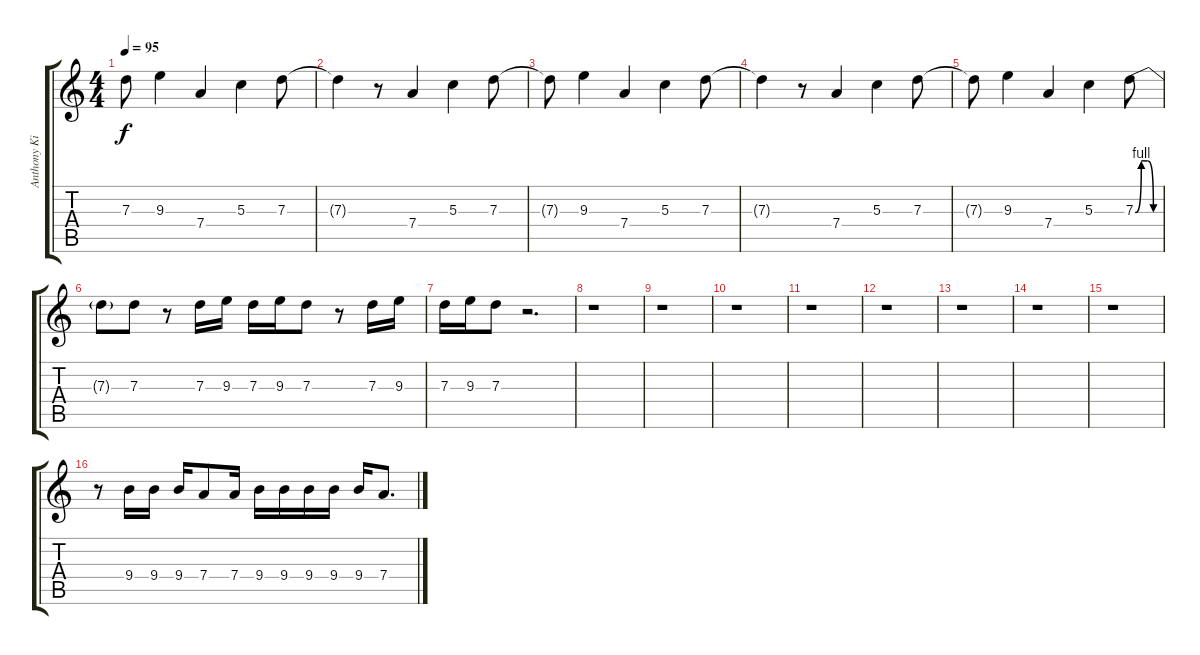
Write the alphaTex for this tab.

\track ("Anthony Kieds" "Anthony Ki") {instrument acousticguitarnylon}
\staff {score tabs}
\tuning (E4 B3 G3 D3 A2 E2) {hide}
\ts (4 4)
\tempo 95
\clef g2
\ks c
7.3{t}.8{dy f} 9.3.4 7.4.4 5.3.4 7.3.8 |
7.3{t}.4 r.8 7.4.4 5.3.4 7.3.8 |
7.3{t}.8 9.3.4 7.4.4 5.3.4 7.3.8 |
7.3{t}.4 r.8 7.4.4 5.3.4 7.3.8 |
7.3{t}.8 9.3.4 7.4.4 5.3.4 7.3{be (custom 0 0 15 4 30 4 45 0 60 0)}.8 |
7.3{t}.8 7.3.8 r.8 7.3.16 9.3.16 7.3.16 9.3.16 7.3.8 r.8 7.3.16 9.3.16 |
7.3.16 9.3.16 7.3.8 r.2{d} |
r.1 |
r.1 |
r.1 |
r.1 |
r.1 |
r.1 |
r.1 |
r.1 |
r.8 9.4.16 9.4.16 9.4.16 7.4.8 7.4.16 9.4.16 9.4.16 9.4.16 9.4.16 9.4.16 7.4.8{d}
